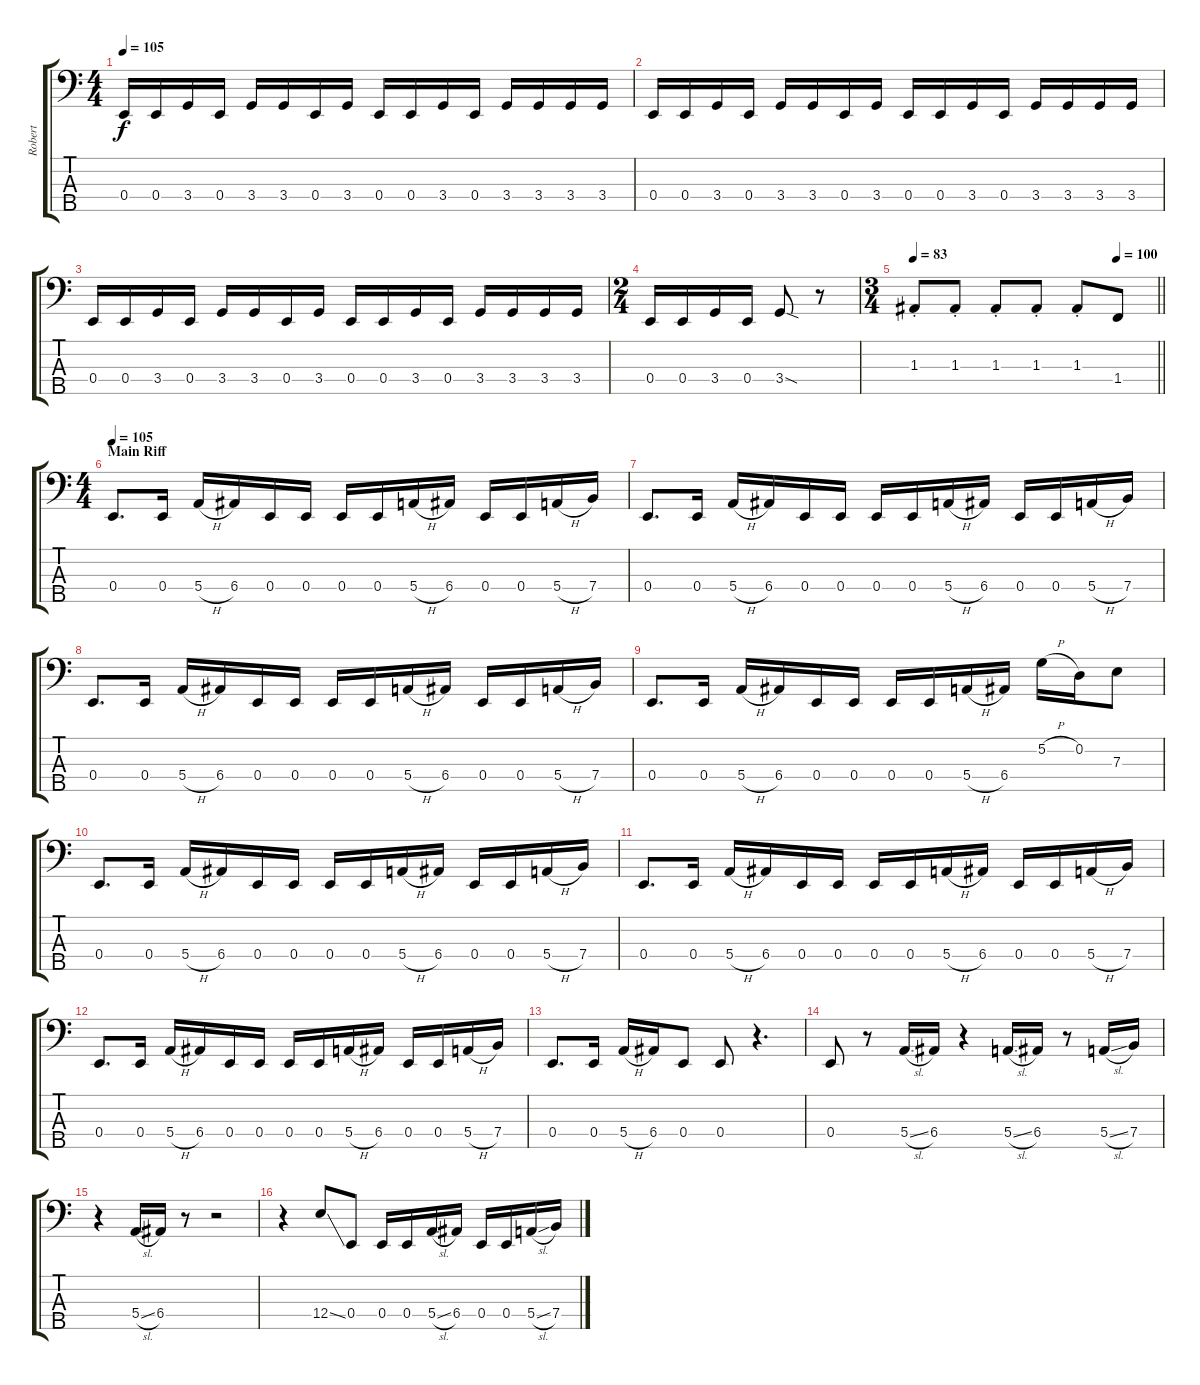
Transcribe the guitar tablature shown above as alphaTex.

\track ("Robert" "Robert") {instrument electricbassfinger}
\staff {score tabs}
\tuning (G2 D2 A1 E1 B0) {hide}
\ts (4 4)
\tempo 105
\clef f4
\ks c
0.4.16{dy f} 0.4.16 3.4.16 0.4.16 3.4.16 3.4.16 0.4.16 3.4.16 0.4.16 0.4.16 3.4.16 0.4.16 3.4.16 3.4.16 3.4.16 3.4.16 |
0.4.16 0.4.16 3.4.16 0.4.16 3.4.16 3.4.16 0.4.16 3.4.16 0.4.16 0.4.16 3.4.16 0.4.16 3.4.16 3.4.16 3.4.16 3.4.16 |
0.4.16 0.4.16 3.4.16 0.4.16 3.4.16 3.4.16 0.4.16 3.4.16 0.4.16 0.4.16 3.4.16 0.4.16 3.4.16 3.4.16 3.4.16 3.4.16 |
\ts (2 4)
0.4.16 0.4.16 3.4.16 0.4.16 3.4{sod}.8 r.8 |
\ts (3 4)
\tempo 83
\tempo (100 0.8333333333333334)
\barLineRight lightlight
1.3{st}.8 1.3{st}.8 1.3{st}.8 1.3{st}.8 1.3{st}.8 1.4.8 |
\ts (4 4)
\section ("" "Main Riff")
\tempo 105
0.4.8{d} 0.4.16 5.4{h}.16 6.4.16 0.4.16 0.4.16 0.4.16 0.4.16 5.4{h}.16 6.4.16 0.4.16 0.4.16 5.4{h}.16 7.4.16 |
0.4.8{d} 0.4.16 5.4{h}.16 6.4.16 0.4.16 0.4.16 0.4.16 0.4.16 5.4{h}.16 6.4.16 0.4.16 0.4.16 5.4{h}.16 7.4.16 |
0.4.8{d} 0.4.16 5.4{h}.16 6.4.16 0.4.16 0.4.16 0.4.16 0.4.16 5.4{h}.16 6.4.16 0.4.16 0.4.16 5.4{h}.16 7.4.16 |
0.4.8{d} 0.4.16 5.4{h}.16 6.4.16 0.4.16 0.4.16 0.4.16 0.4.16 5.4{h}.16 6.4.16 5.2{h}.16 0.2.16 7.3.8 |
0.4.8{d} 0.4.16 5.4{h}.16 6.4.16 0.4.16 0.4.16 0.4.16 0.4.16 5.4{h}.16 6.4.16 0.4.16 0.4.16 5.4{h}.16 7.4.16 |
0.4.8{d} 0.4.16 5.4{h}.16 6.4.16 0.4.16 0.4.16 0.4.16 0.4.16 5.4{h}.16 6.4.16 0.4.16 0.4.16 5.4{h}.16 7.4.16 |
0.4.8{d} 0.4.16 5.4{h}.16 6.4.16 0.4.16 0.4.16 0.4.16 0.4.16 5.4{h}.16 6.4.16 0.4.16 0.4.16 5.4{h}.16 7.4.16 |
0.4.8{d} 0.4.16 5.4{h}.16 6.4.16 0.4.8 0.4.8 r.4{d} |
0.4.8 r.8 5.4{sl}.16 6.4.16 r.4 5.4{sl}.16 6.4.16 r.8 5.4{sl}.16 7.4.16 |
r.4 5.4{sl}.16 6.4.16 r.8 r.2 |
r.4 12.4{ss}.8 0.4.8 0.4.16 0.4.16 5.4{sl}.16 6.4.16 0.4.16 0.4.16 5.4{sl}.16 7.4.16
